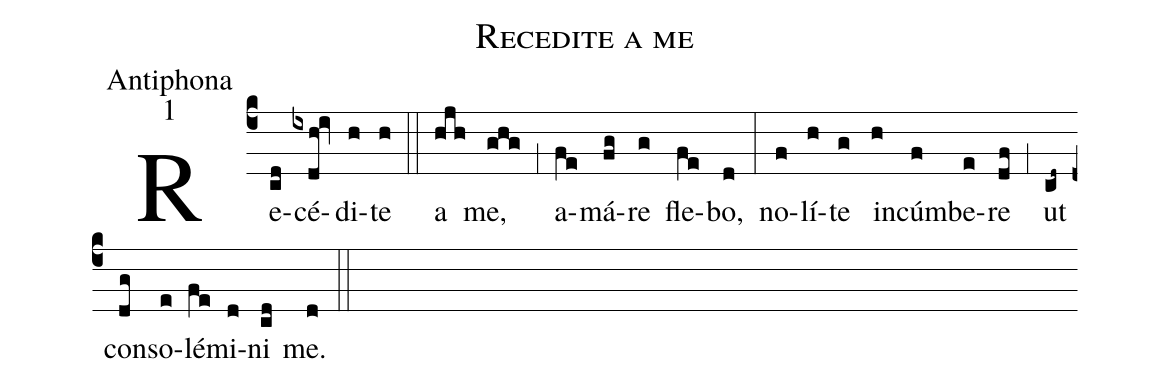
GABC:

name:Recedite a me;
office-part:Antiphona;
mode:1;
%%
(c4) Re(cd)cé(ixdh!iv)di(h)te(h) (::) a(hjh) me,(ghg) (;1) a(fe)má(fg)re(g) fle(fe)bo,(d) (:) no(f)lí(h)te(g) in(h)cúm(f)be(e)re(df) (;1) ut(cd~) con(dg)so(e)lé(fe)mi(d)ni(cd) me.(d) (::)
